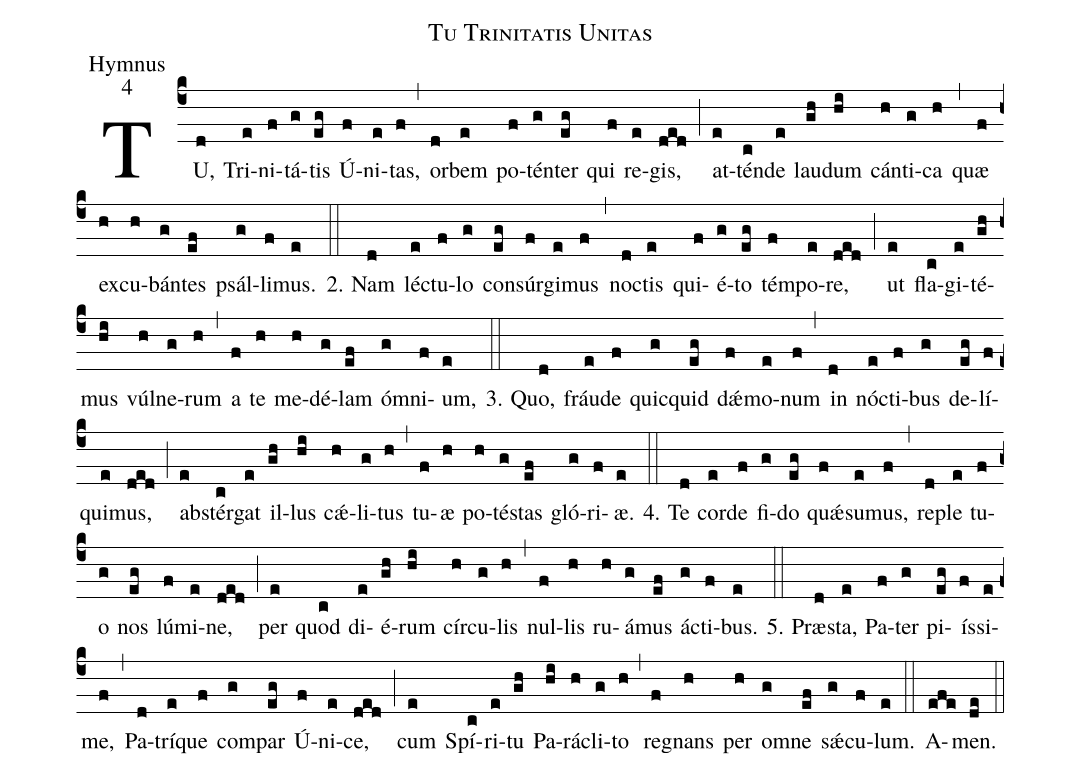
name:Tu Trinitatis Unitas;
office-part:Hymnus;
mode:4;
%%
(c4)TU,(d) Tri(e)ni(f)tá(g)tis(eg) Ú(f)ni(e)tas,(f) (,)
or(d)bem(e) po(f)tén(g)ter(eg) qui(f) re(e)gis,(ded) (;)
at(e)tén(c)de(e) lau(gh)dum(hi) cán(h)ti(g)ca(h) (,)
quæ(f) ex(h)cu(h)bán(g)tes(ef) psál(g)li(f)mus.(e) (::)
2. Nam(d) lé(e)ctu(f)lo(g) con(eg)súr(f)gi(e)mus(f) (,)
no(d)ctis(e) qui(f)é(g)to(eg) tém(f)po(e)re,(ded) (;)
ut(e) fla(c)gi(e)té(gh)mus(hi) vúl(h)ne(g)rum(h) (,)
a(f) te(h) me(h)dé(g)lam(ef) óm(g)ni(f)um,(e) (::)

3. Quo,(d) fráu(e)de(f) quic(g)quid(eg) d<sp>'ae</sp>(f)mo(e)num(f) (,)
in(d) nó(e)cti(f)bus(g) de(eg)lí(f)qui(e)mus,(ded) (;)
ab(e)stér(c)gat(e) il(gh)lus(hi) c<sp>'ae</sp>(h)li(g)tus(h) (,)
tu(f)æ(h) po(h)té(g)stas(ef) gló(g)ri(f)æ.(e) (::)

4. Te(d) cor(e)de(f) fi(g)do(eg) qu<sp>'ae</sp>(f)su(e)mus,(f) (,)
re(d)ple(e) tu(f)o(g) nos(eg) lú(f)mi(e)ne,(ded) (;)
per(e) quod(c) di(e)é(gh)rum(hi) cír(h)cu(g)lis(h) (,)
nul(f)lis(h) ru(h)á(g)mus(ef) á(g)cti(f)bus.(e) (::)

5. Præ(d)sta,(e) Pa(f)ter(g) pi(eg)ís(f)si(e)me,(f) (,)
Pa(d)trí(e)que(f) com(g)par(eg) Ú(f)ni(e)ce,(ded) (;)
cum(e) Spí(c)ri(e)tu(gh) Pa(hi)rá(h)cli(g)to(h) (,)
re(f)gnans(h) per(h) om(g)ne(ef) s<sp>'ae</sp>(g)cu(f)lum.(e) (::)
A(efe)men.(de) (::)
